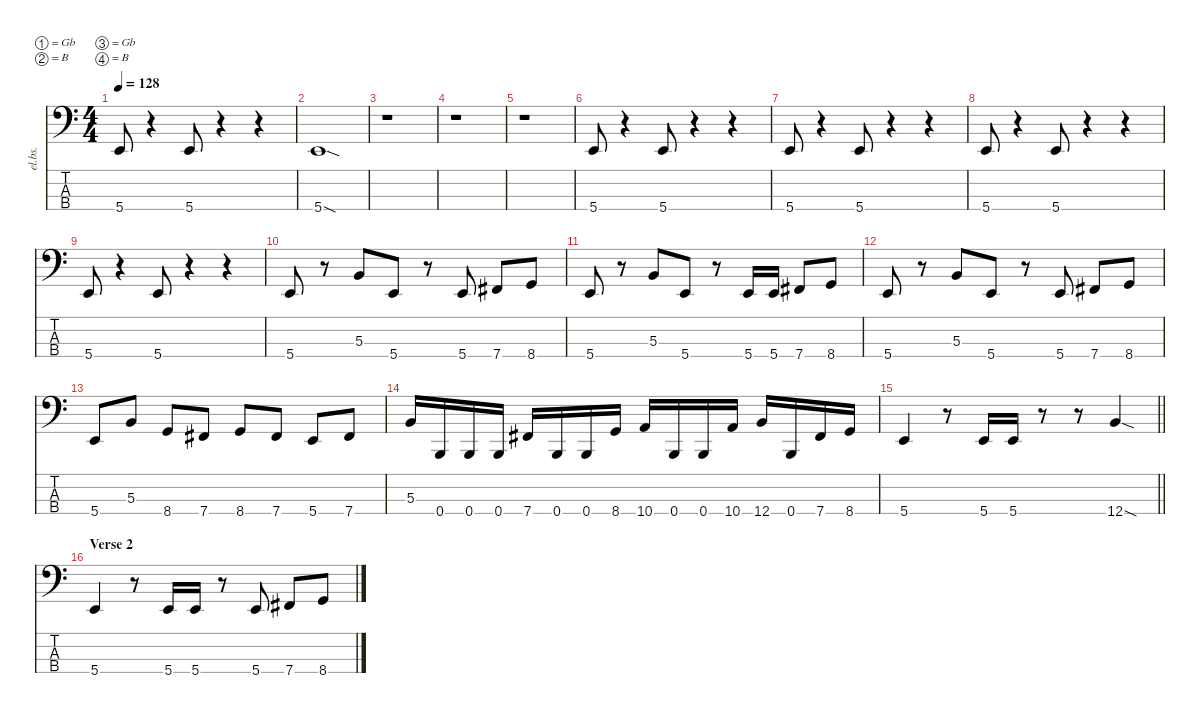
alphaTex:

\defaultSystemsLayout 4
\hideDynamics
\bracketExtendMode nobrackets
\otherSystemsTrackNameOrientation horizontal
\track ("Bass" "el.bs.") {instrument electricbasspick}
\staff {score tabs}
\tuning (Gb2 B1 Gb1 B0)
\ts (4 4)
\tempo 128
\clef f4
\ks c
5.4.8{dy f beam Up} r.4{beam Up} 5.4.8{beam Up} r.4{beam Up} r.4{beam Up} |
5.4{sod}.1{beam Up} |
r.1{beam Down} |
r.1{beam Down} |
r.1{beam Down} |
5.4.8{beam Up} r.4{beam Up} 5.4.8{beam Up} r.4{beam Up} r.4{beam Up} |
5.4.8{beam Up} r.4{beam Up} 5.4.8{beam Up} r.4{beam Up} r.4{beam Up} |
5.4.8{beam Up} r.4{beam Up} 5.4.8{beam Up} r.4{beam Up} r.4{beam Up} |
5.4.8{beam Up} r.4{beam Up} 5.4.8{beam Up} r.4{beam Up} r.4{beam Up} |
5.4.8{beam Up} r.8{beam Up} 5.3.8{beam Up} 5.4.8{beam Up} r.8{beam Up} 5.4.8{beam Up} 7.4{acc #}.8{beam Up} 8.4.8{beam Up} |
5.4.8{beam Up} r.8{beam Up} 5.3.8{beam Up} 5.4.8{beam Up} r.8{beam Up} 5.4.16{beam Up} 5.4.16{beam Up} 7.4{acc #}.8{beam Up} 8.4.8{beam Up} |
5.4.8{beam Up} r.8{beam Up} 5.3.8{beam Up} 5.4.8{beam Up} r.8{beam Up} 5.4.8{beam Up} 7.4{acc #}.8{beam Up} 8.4.8{beam Up} |
5.4.8{beam Up} 5.3.8{beam Up} 8.4.8{beam Up} 7.4{acc #}.8{beam Up} 8.4.8{beam Up} 7.4{acc #}.8{beam Up} 5.4.8{beam Up} 7.4{acc #}.8{beam Up} |
5.3.16{beam Up} 0.4.16{beam Up} 0.4.16{beam Up} 0.4.16{beam Up} 7.4{acc #}.16{beam Up} 0.4.16{beam Up} 0.4.16{beam Up} 8.4.16{beam Up} 10.4.16{beam Up} 0.4.16{beam Up} 0.4.16{beam Up} 10.4.16{beam Up} 12.4.16{beam Up} 0.4.16{beam Up} 7.4{acc #}.16{beam Up} 8.4.16{beam Up} |
\barLineRight lightlight
5.4.4{beam Up} r.8{beam Up} 5.4.16{beam Up} 5.4.16{beam Up} r.8{beam Up} r.8{beam Up} 12.4{sod}.4{beam Up} |
\section ("" "Verse 2")
5.4.4{beam Up} r.8{beam Up} 5.4.16{beam Up} 5.4.16{beam Up} r.8{beam Up} 5.4.8{beam Up} 7.4{acc #}.8{beam Up} 8.4.8{beam Up}
